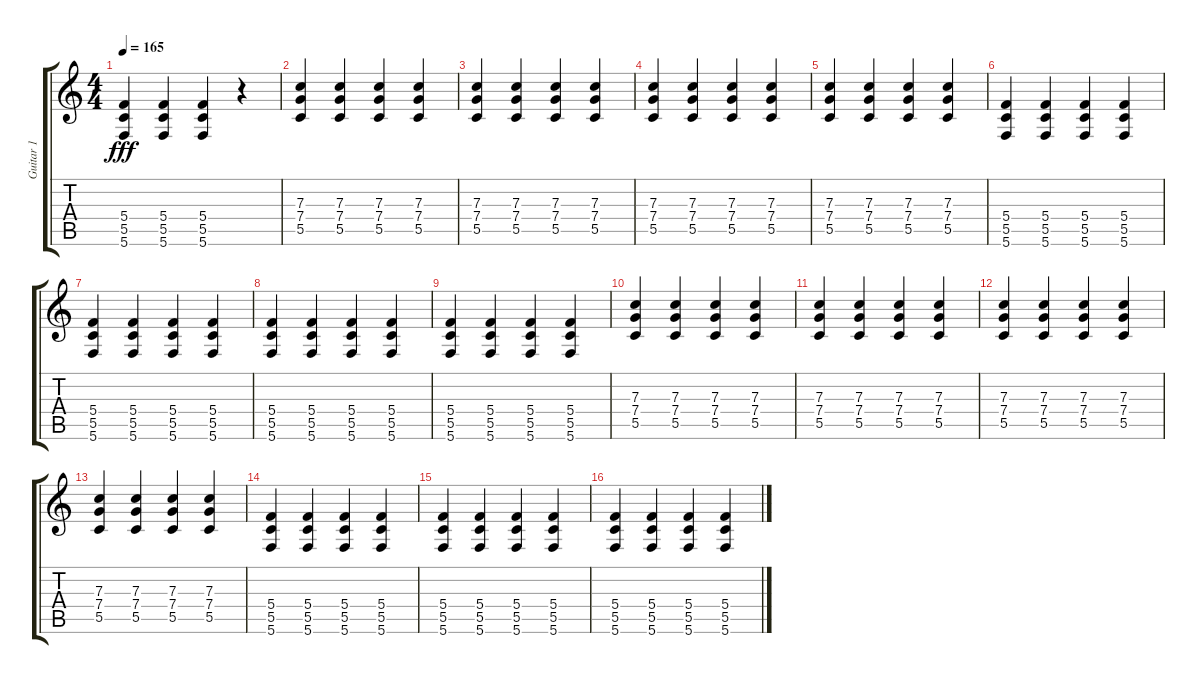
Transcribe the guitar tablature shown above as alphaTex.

\track ("Guitar 1" "Guitar 1") {instrument overdrivenguitar}
\staff {score tabs}
\tuning (D4 A3 F3 C3 G2 C2) {hide}
\ts (4 4)
\tempo 165
\clef g2
\ks c
(5.4 5.5 5.6).4{dy fff} (5.4 5.5 5.6).4 (5.4 5.5 5.6).4 r.4 |
(7.3 7.4 5.5).4 (7.3 7.4 5.5).4 (7.3 7.4 5.5).4 (7.3 7.4 5.5).4 |
(7.3 7.4 5.5).4 (7.3 7.4 5.5).4 (7.3 7.4 5.5).4 (7.3 7.4 5.5).4 |
(7.3 7.4 5.5).4 (7.3 7.4 5.5).4 (7.3 7.4 5.5).4 (7.3 7.4 5.5).4 |
(7.3 7.4 5.5).4 (7.3 7.4 5.5).4 (7.3 7.4 5.5).4 (7.3 7.4 5.5).4 |
(5.4 5.5 5.6).4 (5.4 5.5 5.6).4 (5.4 5.5 5.6).4 (5.4 5.5 5.6).4 |
(5.4 5.5 5.6).4 (5.4 5.5 5.6).4 (5.4 5.5 5.6).4 (5.4 5.5 5.6).4 |
(5.4 5.5 5.6).4 (5.4 5.5 5.6).4 (5.4 5.5 5.6).4 (5.4 5.5 5.6).4 |
(5.4 5.5 5.6).4 (5.4 5.5 5.6).4 (5.4 5.5 5.6).4 (5.4 5.5 5.6).4 |
(7.3 7.4 5.5).4 (7.3 7.4 5.5).4 (7.3 7.4 5.5).4 (7.3 7.4 5.5).4 |
(7.3 7.4 5.5).4 (7.3 7.4 5.5).4 (7.3 7.4 5.5).4 (7.3 7.4 5.5).4 |
(7.3 7.4 5.5).4 (7.3 7.4 5.5).4 (7.3 7.4 5.5).4 (7.3 7.4 5.5).4 |
(7.3 7.4 5.5).4 (7.3 7.4 5.5).4 (7.3 7.4 5.5).4 (7.3 7.4 5.5).4 |
(5.4 5.5 5.6).4 (5.4 5.5 5.6).4 (5.4 5.5 5.6).4 (5.4 5.5 5.6).4 |
(5.4 5.5 5.6).4 (5.4 5.5 5.6).4 (5.4 5.5 5.6).4 (5.4 5.5 5.6).4 |
(5.4 5.5 5.6).4 (5.4 5.5 5.6).4 (5.4 5.5 5.6).4 (5.4 5.5 5.6).4
